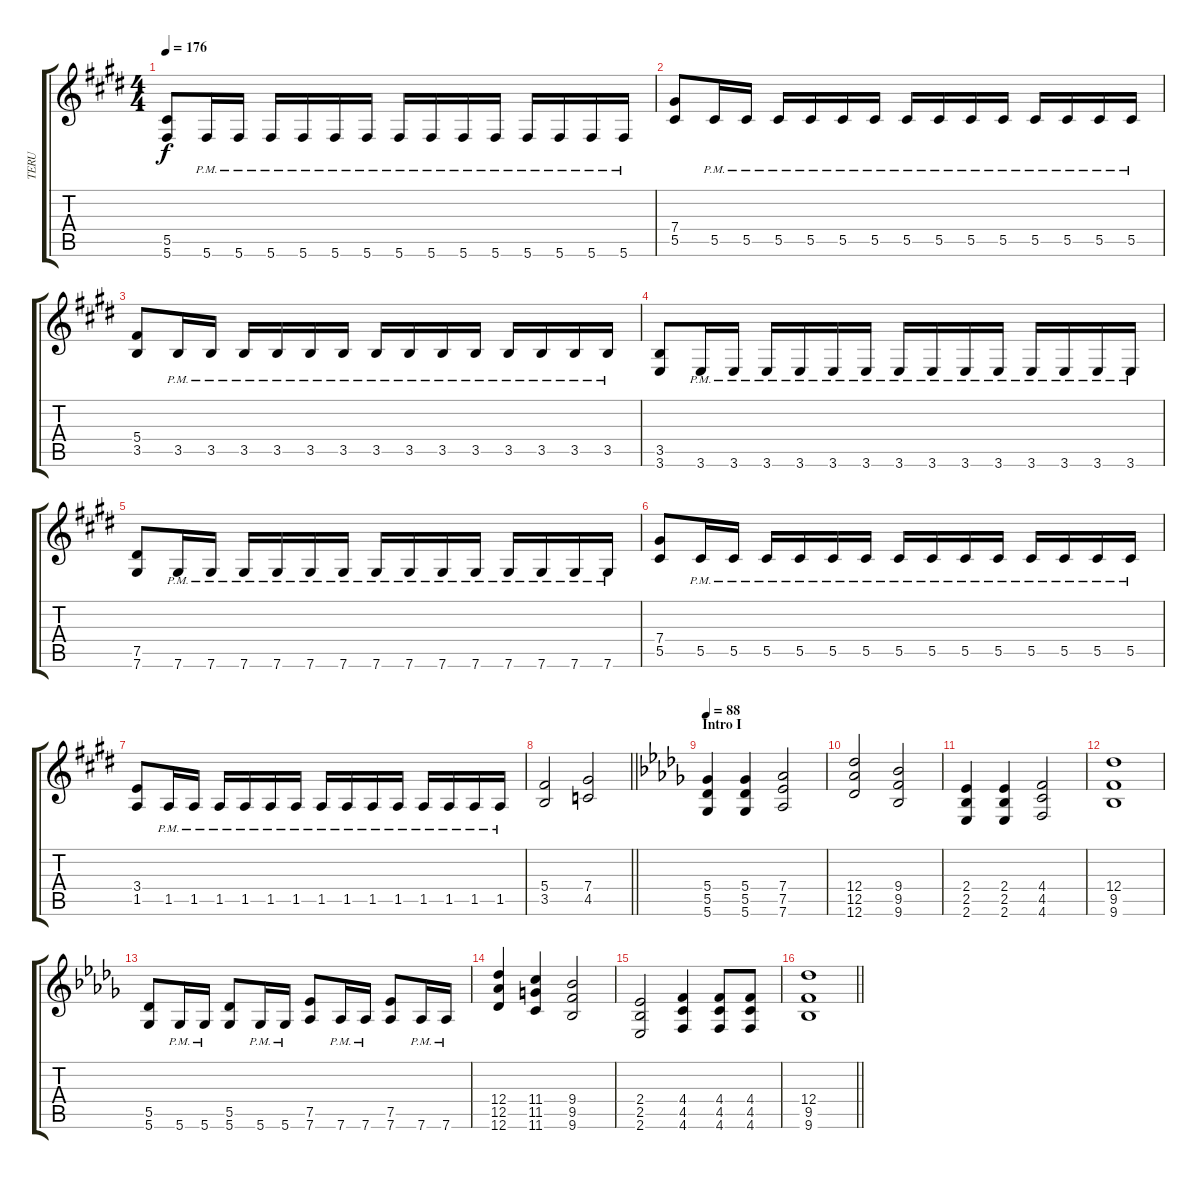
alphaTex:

\track ("TERU" "TERU") {instrument distortionguitar}
\staff {score tabs}
\tuning (Eb4 Bb3 Gb3 Db3 Ab2 Db2) {hide}
\ts (4 4)
\tempo 176
\clef g2
\ks c#minor
(5.5 5.6).8{dy f} 5.6{pm}.16 5.6{pm}.16 5.6{pm}.16 5.6{pm}.16 5.6{pm}.16 5.6{pm}.16 5.6{pm}.16 5.6{pm}.16 5.6{pm}.16 5.6{pm}.16 5.6{pm}.16 5.6{pm}.16 5.6{pm}.16 5.6{pm}.16 |
(7.4 5.5).8 5.5{pm}.16 5.5{pm}.16 5.5{pm}.16 5.5{pm}.16 5.5{pm}.16 5.5{pm}.16 5.5{pm}.16 5.5{pm}.16 5.5{pm}.16 5.5{pm}.16 5.5{pm}.16 5.5{pm}.16 5.5{pm}.16 5.5{pm}.16 |
(5.4 3.5).8 3.5{pm}.16 3.5{pm}.16 3.5{pm}.16 3.5{pm}.16 3.5{pm}.16 3.5{pm}.16 3.5{pm}.16 3.5{pm}.16 3.5{pm}.16 3.5{pm}.16 3.5{pm}.16 3.5{pm}.16 3.5{pm}.16 3.5{pm}.16 |
(3.5 3.6).8 3.6{pm}.16 3.6{pm}.16 3.6{pm}.16 3.6{pm}.16 3.6{pm}.16 3.6{pm}.16 3.6{pm}.16 3.6{pm}.16 3.6{pm}.16 3.6{pm}.16 3.6{pm}.16 3.6{pm}.16 3.6{pm}.16 3.6{pm}.16 |
(7.5 7.6).8 7.6{pm}.16 7.6{pm}.16 7.6{pm}.16 7.6{pm}.16 7.6{pm}.16 7.6{pm}.16 7.6{pm}.16 7.6{pm}.16 7.6{pm}.16 7.6{pm}.16 7.6{pm}.16 7.6{pm}.16 7.6{pm}.16 7.6{pm}.16 |
(7.4 5.5).8 5.5{pm}.16 5.5{pm}.16 5.5{pm}.16 5.5{pm}.16 5.5{pm}.16 5.5{pm}.16 5.5{pm}.16 5.5{pm}.16 5.5{pm}.16 5.5{pm}.16 5.5{pm}.16 5.5{pm}.16 5.5{pm}.16 5.5{pm}.16 |
(3.4 1.5).8 1.5{pm}.16 1.5{pm}.16 1.5{pm}.16 1.5{pm}.16 1.5{pm}.16 1.5{pm}.16 1.5{pm}.16 1.5{pm}.16 1.5{pm}.16 1.5{pm}.16 1.5{pm}.16 1.5{pm}.16 1.5{pm}.16 1.5{pm}.16 |
\barLineRight lightlight
(5.4 3.5).2 (7.4 4.5).2 |
\section ("" "Intro I")
\tempo 88
\ks bbminor
(5.4 5.5 5.6).4 (5.4 5.5 5.6).4 (7.4 7.5 7.6).2 |
(12.4 12.5 12.6).2 (9.4 9.5 9.6).2 |
(2.4 2.5 2.6).4 (2.4 2.5 2.6).4 (4.4 4.5 4.6).2 |
(12.4 9.5 9.6).1 |
(5.5 5.6).8 5.6{pm}.16 5.6{pm}.16 (5.5 5.6).8 5.6{pm}.16 5.6{pm}.16 (7.5 7.6).8 7.6{pm}.16 7.6{pm}.16 (7.5 7.6).8 7.6{pm}.16 7.6{pm}.16 |
(12.4 12.5 12.6).4 (11.4 11.5 11.6).4 (9.4 9.5 9.6).2 |
(2.4 2.5 2.6).2 (4.4 4.5 4.6).4 (4.4 4.5 4.6).8 (4.4 4.5 4.6).8 |
\barLineRight lightlight
(12.4 9.5 9.6).1
